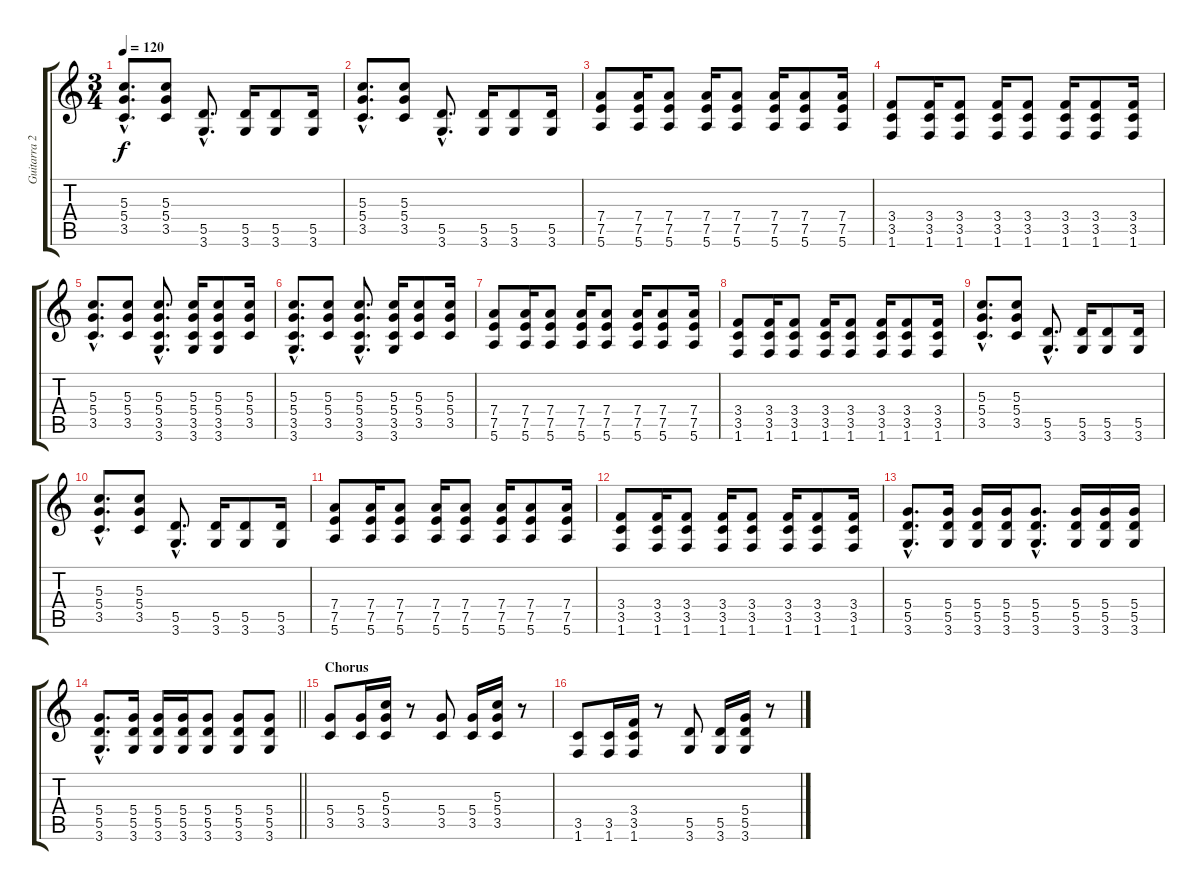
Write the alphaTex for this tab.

\track ("Guitarra 2 - Erik" "Guitarra 2") {instrument distortionguitar}
\staff {score tabs}
\tuning (E4 B3 G3 D3 A2 E2) {hide}
\ts (3 4)
\tempo 120
\clef g2
\ks c
(5.3{hac} 5.4{hac} 3.5{hac}).8{d dy f} (5.3 5.4 3.5).8 (5.5{hac} 3.6{hac}).8{d} (5.5 3.6).16 (5.5 3.6).8 (5.5 3.6).16 |
(5.3{hac} 5.4{hac} 3.5{hac}).8{d} (5.3 5.4 3.5).8 (5.5{hac} 3.6{hac}).8{d} (5.5 3.6).16 (5.5 3.6).8 (5.5 3.6).16 |
(7.4 7.5 5.6).8 (7.4 7.5 5.6).16 (7.4 7.5 5.6).8 (7.4 7.5 5.6).16 (7.4 7.5 5.6).8 (7.4 7.5 5.6).16 (7.4 7.5 5.6).8 (7.4 7.5 5.6).16 |
(3.4 3.5 1.6).8 (3.4 3.5 1.6).16 (3.4 3.5 1.6).8 (3.4 3.5 1.6).16 (3.4 3.5 1.6).8 (3.4 3.5 1.6).16 (3.4 3.5 1.6).8 (3.4 3.5 1.6).16 |
(5.3{hac} 5.4{hac} 3.5{hac}).8{d} (5.3 5.4 3.5).8 (5.3{hac} 5.4{hac} 3.5{hac} 3.6{hac}).8{d} (5.3 5.4 3.5 3.6).16 (5.3 5.4 3.5 3.6).8 (5.3 5.4 3.5).16 |
(5.3{hac} 5.4{hac} 3.5{hac} 3.6{hac}).8{d} (5.3 5.4 3.5).8 (5.3{hac} 5.4{hac} 3.5{hac} 3.6{hac}).8{d} (5.3 5.4 3.5 3.6).16 (5.3 5.4 3.5).8 (5.3 5.4 3.5).16 |
(7.4 7.5 5.6).8 (7.4 7.5 5.6).16 (7.4 7.5 5.6).8 (7.4 7.5 5.6).16 (7.4 7.5 5.6).8 (7.4 7.5 5.6).16 (7.4 7.5 5.6).8 (7.4 7.5 5.6).16 |
(3.4 3.5 1.6).8 (3.4 3.5 1.6).16 (3.4 3.5 1.6).8 (3.4 3.5 1.6).16 (3.4 3.5 1.6).8 (3.4 3.5 1.6).16 (3.4 3.5 1.6).8 (3.4 3.5 1.6).16 |
(5.3{hac} 5.4{hac} 3.5{hac}).8{d} (5.3 5.4 3.5).8 (5.5{hac} 3.6{hac}).8{d} (5.5 3.6).16 (5.5 3.6).8 (5.5 3.6).16 |
(5.3{hac} 5.4{hac} 3.5{hac}).8{d} (5.3 5.4 3.5).8 (5.5{hac} 3.6{hac}).8{d} (5.5 3.6).16 (5.5 3.6).8 (5.5 3.6).16 |
(7.4 7.5 5.6).8 (7.4 7.5 5.6).16 (7.4 7.5 5.6).8 (7.4 7.5 5.6).16 (7.4 7.5 5.6).8 (7.4 7.5 5.6).16 (7.4 7.5 5.6).8 (7.4 7.5 5.6).16 |
(3.4 3.5 1.6).8 (3.4 3.5 1.6).16 (3.4 3.5 1.6).8 (3.4 3.5 1.6).16 (3.4 3.5 1.6).8 (3.4 3.5 1.6).16 (3.4 3.5 1.6).8 (3.4 3.5 1.6).16 |
(5.4{hac} 5.5{hac} 3.6{hac}).8{d} (5.4 5.5 3.6).16 (5.4 5.5 3.6).16 (5.4 5.5 3.6).16 (5.4{hac} 5.5{hac} 3.6{hac}).8{d} (5.4 5.5 3.6).16 (5.4 5.5 3.6).16 (5.4 5.5 3.6).16 |
\barLineRight lightlight
(5.4{hac} 5.5{hac} 3.6{hac}).8{d} (5.4 5.5 3.6).16 (5.4 5.5 3.6).16 (5.4 5.5 3.6).16 (5.4 5.5 3.6).8 (5.4 5.5 3.6).8 (5.4 5.5 3.6).8 |
\section ("" "Chorus")
(5.4 3.5).8 (5.4 3.5).16 (5.3 5.4 3.5).16 r.8 (5.4 3.5).8 (5.4 3.5).16 (5.3 5.4 3.5).16 r.8 |
(3.5 1.6).8 (3.5 1.6).16 (3.4 3.5 1.6).16 r.8 (5.5 3.6).8 (5.5 3.6).16 (5.4 5.5 3.6).16 r.8
